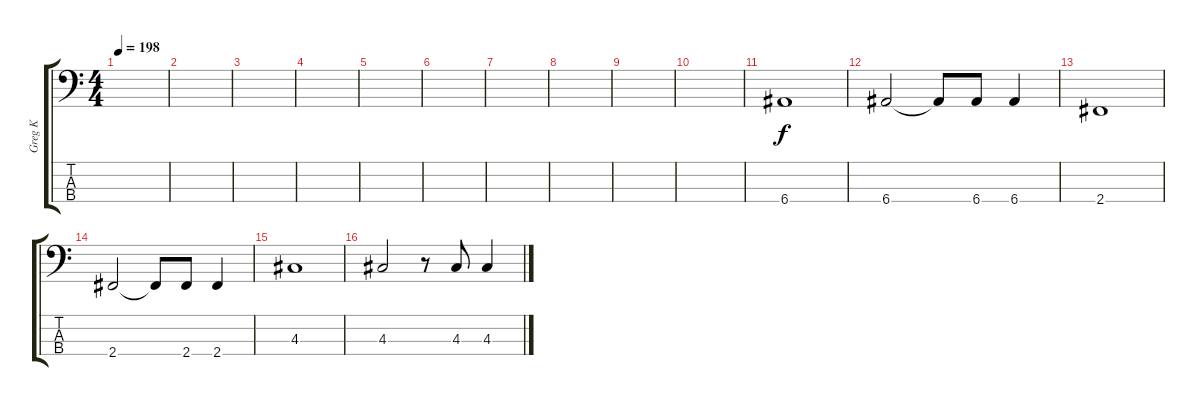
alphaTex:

\track ("Greg K" "Greg K") {instrument electricbassfinger}
\staff {score tabs}
\tuning (G2 D2 A1 E1) {hide}
\ts (4 4)
\tempo 198
\clef f4
\ks c
|
|
|
|
|
|
|
|
|
|
6.4.1 |
6.4.2 6.4{t}.8 6.4.8 6.4.4 |
2.4.1 |
2.4.2 2.4{t}.8 2.4.8 2.4.4 |
4.3.1 |
4.3.2 r.8 4.3.8 4.3.4
